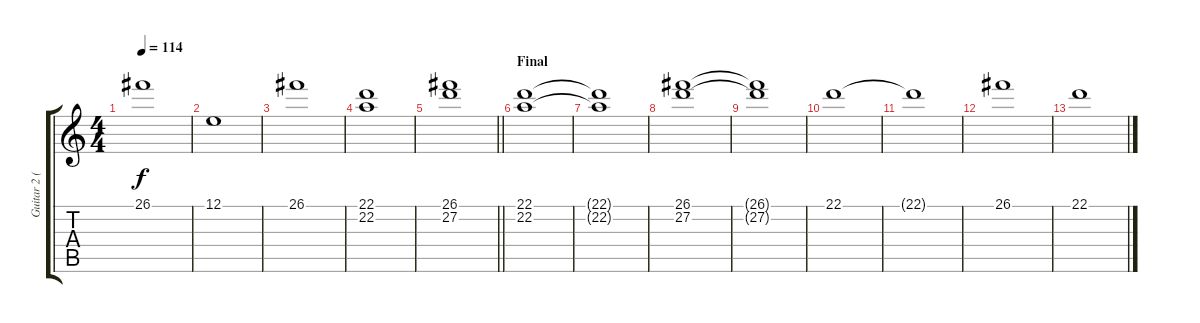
\track ("Guitar 2 (James Iha)" "Guitar 2 (") {instrument fx6goblins}
\staff {score tabs}
\tuning (E4 B3 G3 D3 A2 E2) {hide}
\ts (4 4)
\tempo 114
\clef g2
\ks c
26.1.1{dy f} |
12.1.1 |
26.1.1 |
(22.1 22.2).1 |
\barLineRight lightlight
(26.1 27.2).1 |
\section ("" "Final")
(22.1 22.2).1 |
(22.1{t} 22.2{t}).1 |
(26.1 27.2).1 |
(26.1{t} 27.2{t}).1 |
22.1.1 |
22.1{t}.1 |
26.1.1 |
22.1.1
